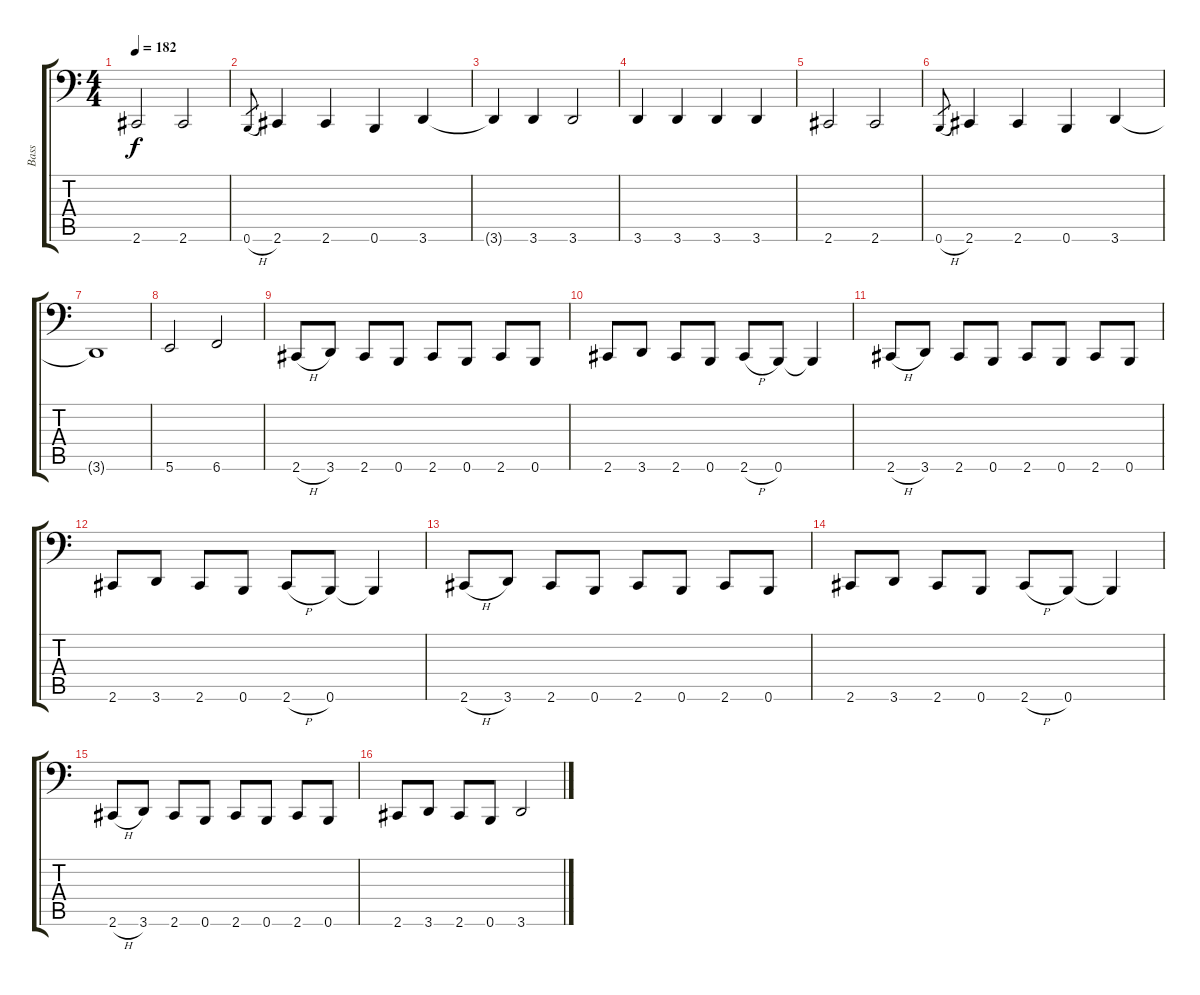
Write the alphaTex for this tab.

\track ("Bass" "Bass") {instrument electricbasspick}
\staff {score tabs}
\tuning (Db3 Ab2 E2 B1 Gb1 B0) {hide}
\ts (4 4)
\tempo 182
\clef f4
\ks c
2.6.2{dy f} 2.6.2 |
0.6{h}.8{gr} 2.6.4 2.6.4 0.6.4 3.6.4 |
3.6{t}.4 3.6.4 3.6.2 |
3.6.4 3.6.4 3.6.4 3.6.4 |
2.6.2 2.6.2 |
0.6{h}.8{gr} 2.6.4 2.6.4 0.6.4 3.6.4 |
3.6{t}.1 |
5.6.2 6.6.2 |
2.6{h}.8 3.6.8 2.6.8 0.6.8 2.6.8 0.6.8 2.6.8 0.6.8 |
2.6.8 3.6.8 2.6.8 0.6.8 2.6{h}.8 0.6.8 0.6{t}.4 |
2.6{h}.8 3.6.8 2.6.8 0.6.8 2.6.8 0.6.8 2.6.8 0.6.8 |
2.6.8 3.6.8 2.6.8 0.6.8 2.6{h}.8 0.6.8 0.6{t}.4 |
2.6{h}.8 3.6.8 2.6.8 0.6.8 2.6.8 0.6.8 2.6.8 0.6.8 |
2.6.8 3.6.8 2.6.8 0.6.8 2.6{h}.8 0.6.8 0.6{t}.4 |
2.6{h}.8 3.6.8 2.6.8 0.6.8 2.6.8 0.6.8 2.6.8 0.6.8 |
2.6.8 3.6.8 2.6.8 0.6.8 3.6.2
